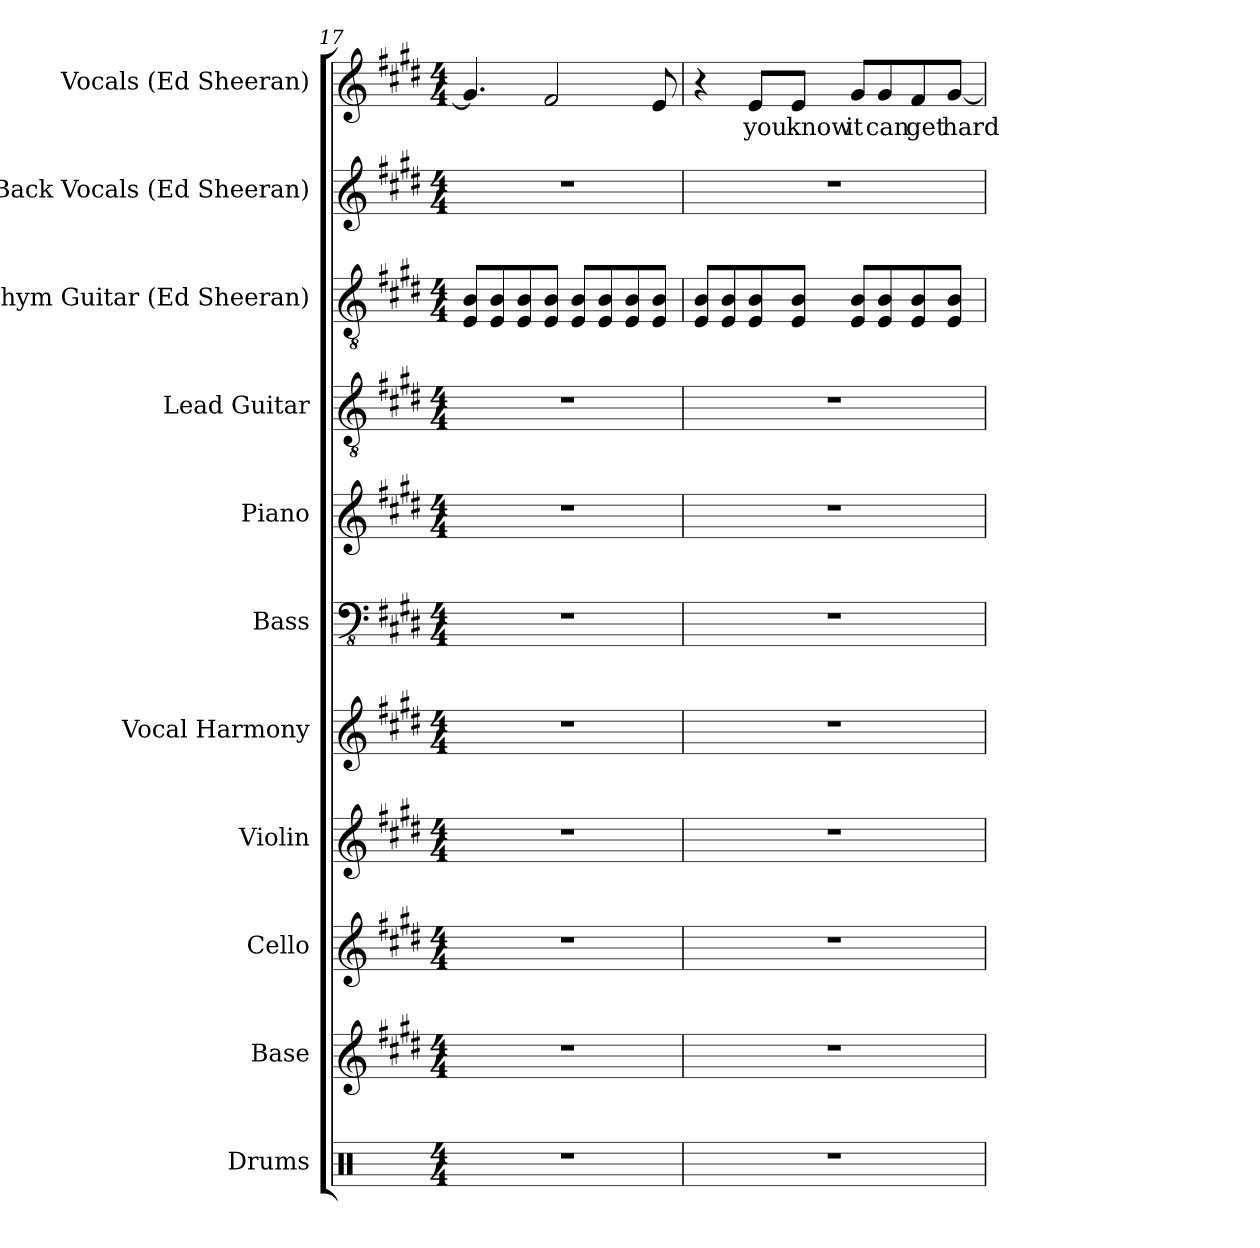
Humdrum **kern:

**kern	**kern	**kern	**kern	**kern	**kern	**kern	**kern	**kern	**kern	**kern	**text
*part11	*part10	*part9	*part8	*part7	*part6	*part5	*part4	*part3	*part2	*part1	*part1
*staff11	*staff10	*staff9	*staff8	*staff7	*staff6	*staff5	*staff4	*staff3	*staff2	*staff1	*staff1
*I"Drums	*I"Base	*I"Cello	*I"Violin	*I"Vocal Harmony	*I"Bass	*I"Piano	*I"Lead Guitar	*I"Rythym Guitar (Ed Sheeran)	*I"Back Vocals (Ed Sheeran)	*I"Vocals (Ed Sheeran)	*
*	*	*	*I'Vln	*I'V	*	*I'Pno	*	*	*	*	*
!!LO:PB:g=z
*clefX	*clefG2	*clefG2	*clefG2	*clefG2	*clefFv4	*clefG2	*clefGv2	*clefGv2	*clefG2	*clefG2	*
*k[]	*k[f#c#g#d#]	*k[f#c#g#d#]	*k[f#c#g#d#]	*k[f#c#g#d#]	*k[f#c#g#d#]	*k[f#c#g#d#]	*k[f#c#g#d#]	*k[f#c#g#d#]	*k[f#c#g#d#]	*k[f#c#g#d#]	*
*M4/4	*M4/4	*M4/4	*M4/4	*M4/4	*M4/4	*M4/4	*M4/4	*M4/4	*M4/4	*M4/4	*
=17	=17	=17	=17	=17	=17	=17	=17	=17	=17	=17	=17
1r	1r	1r	1r	1r	1r	1r	1r	8E/ 8B/L	1r	4.g#/]	.
.	.	.	.	.	.	.	.	8E/ 8B/	.	.	.
.	.	.	.	.	.	.	.	8E/ 8B/	.	.	.
.	.	.	.	.	.	.	.	8E/ 8B/J	.	2f#/	.
.	.	.	.	.	.	.	.	8E/ 8B/L	.	.	.
.	.	.	.	.	.	.	.	8E/ 8B/	.	.	.
.	.	.	.	.	.	.	.	8E/ 8B/	.	.	.
.	.	.	.	.	.	.	.	8E/ 8B/J	.	8e/	.
=18	=18	=18	=18	=18	=18	=18	=18	=18	=18	=18	=18
1r	1r	1r	1r	1r	1r	1r	1r	8E/ 8B/L	1r	4r	.
.	.	.	.	.	.	.	.	8E/ 8B/	.	.	.
.	.	.	.	.	.	.	.	8E/ 8B/	.	8e/L	you
.	.	.	.	.	.	.	.	8E/ 8B/J	.	8e/J	know
.	.	.	.	.	.	.	.	8E/ 8B/L	.	8g#/L	it
.	.	.	.	.	.	.	.	8E/ 8B/	.	8g#/	can
.	.	.	.	.	.	.	.	8E/ 8B/	.	8f#/	get
.	.	.	.	.	.	.	.	8E/ 8B/J	.	[8g#/J	hard
=	=	=	=	=	=	=	=	=	=	=	=
*-	*-	*-	*-	*-	*-	*-	*-	*-	*-	*-	*-
